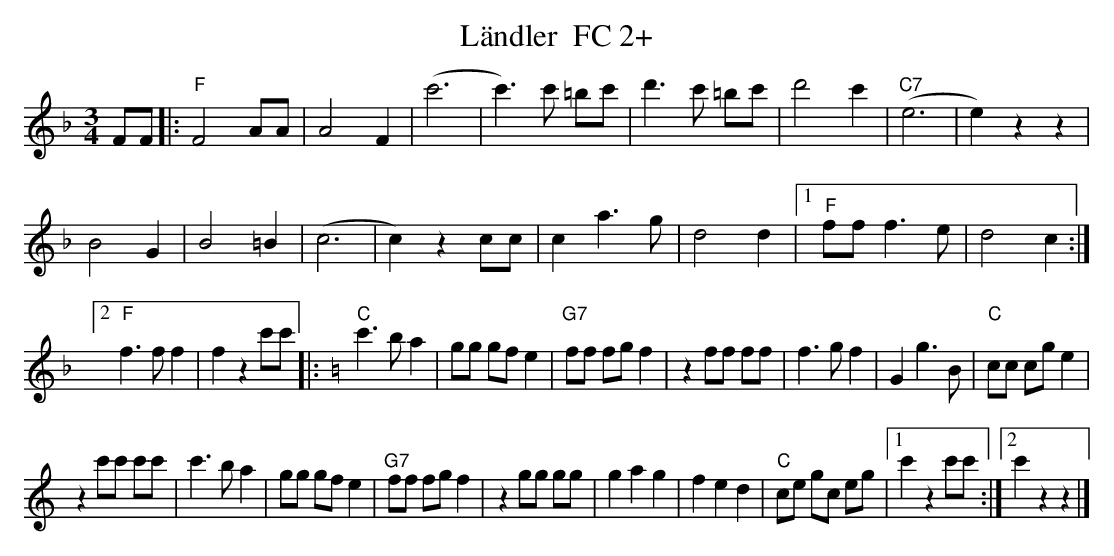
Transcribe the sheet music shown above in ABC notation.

X:1
T:L\"andler  FC 2+
M:3/4
L:1/4
K:Fmaj
F/2F/2 |: "F"F2 A/2A/2 | A2F | (c'3 | c'>)c' =b/2c'/2 | d'>c' =b/2c'/2 | d'2c' | "C7"(e3 | e)zz |
B2G | B2=B | (c3 | c)z c/2c/2 | ca>g | d2d |1 "F"f/2f/2 f>e | d2c :|2
"F"f>ff | fzc'/2c'/2 |: [K:Cmaj] "C"c'>ba | g/2g/2 g/2f/2 e | "G7"f/2f/2 f/2g/2f | z f/2f/2 f/2f/2 | f>gf | Gg>B | "C"c/2c/2 c/2g/2 e |
z c'/2c'/2 c'/2c'/2 | c'>ba | g/2g/2 g/2f/2e | "G7"f/2f/2 f/2g/2 f | z g/2g/2 g/2g/2 | gag | fed | "C"c/2e/2 g/2c/2 e/2g/2 |1 c'z c'/2c'/2 :|2 c'zz |]
